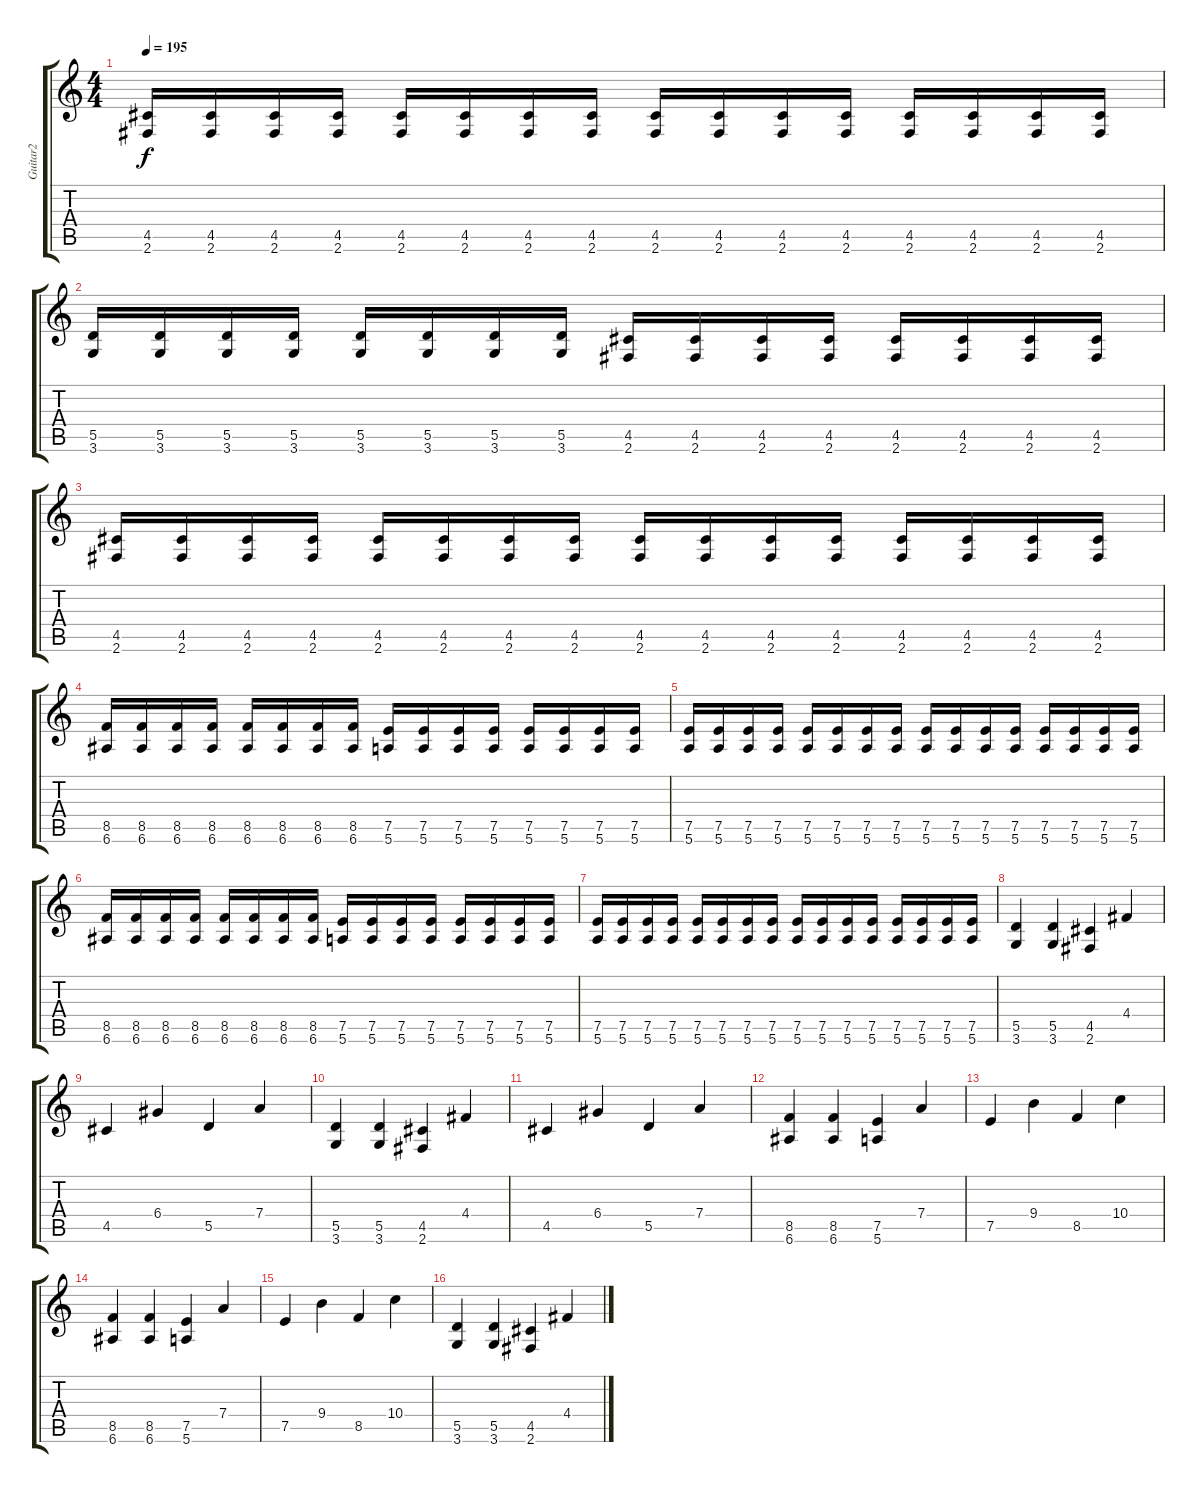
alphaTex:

\track ("Guitar2" "Guitar2") {instrument distortionguitar}
\staff {score tabs}
\tuning (E4 B3 G3 D3 A2 E2) {hide}
\ts (4 4)
\tempo 195
\clef g2
\ks c
(4.5 2.6).16{dy f} (4.5 2.6).16 (4.5 2.6).16 (4.5 2.6).16 (4.5 2.6).16 (4.5 2.6).16 (4.5 2.6).16 (4.5 2.6).16 (4.5 2.6).16 (4.5 2.6).16 (4.5 2.6).16 (4.5 2.6).16 (4.5 2.6).16 (4.5 2.6).16 (4.5 2.6).16 (4.5 2.6).16 |
(5.5 3.6).16 (5.5 3.6).16 (5.5 3.6).16 (5.5 3.6).16 (5.5 3.6).16 (5.5 3.6).16 (5.5 3.6).16 (5.5 3.6).16 (4.5 2.6).16 (4.5 2.6).16 (4.5 2.6).16 (4.5 2.6).16 (4.5 2.6).16 (4.5 2.6).16 (4.5 2.6).16 (4.5 2.6).16 |
(4.5 2.6).16 (4.5 2.6).16 (4.5 2.6).16 (4.5 2.6).16 (4.5 2.6).16 (4.5 2.6).16 (4.5 2.6).16 (4.5 2.6).16 (4.5 2.6).16 (4.5 2.6).16 (4.5 2.6).16 (4.5 2.6).16 (4.5 2.6).16 (4.5 2.6).16 (4.5 2.6).16 (4.5 2.6).16 |
(8.5 6.6).16 (8.5 6.6).16 (8.5 6.6).16 (8.5 6.6).16 (8.5 6.6).16 (8.5 6.6).16 (8.5 6.6).16 (8.5 6.6).16 (7.5 5.6).16 (7.5 5.6).16 (7.5 5.6).16 (7.5 5.6).16 (7.5 5.6).16 (7.5 5.6).16 (7.5 5.6).16 (7.5 5.6).16 |
(7.5 5.6).16 (7.5 5.6).16 (7.5 5.6).16 (7.5 5.6).16 (7.5 5.6).16 (7.5 5.6).16 (7.5 5.6).16 (7.5 5.6).16 (7.5 5.6).16 (7.5 5.6).16 (7.5 5.6).16 (7.5 5.6).16 (7.5 5.6).16 (7.5 5.6).16 (7.5 5.6).16 (7.5 5.6).16 |
(8.5 6.6).16 (8.5 6.6).16 (8.5 6.6).16 (8.5 6.6).16 (8.5 6.6).16 (8.5 6.6).16 (8.5 6.6).16 (8.5 6.6).16 (7.5 5.6).16 (7.5 5.6).16 (7.5 5.6).16 (7.5 5.6).16 (7.5 5.6).16 (7.5 5.6).16 (7.5 5.6).16 (7.5 5.6).16 |
(7.5 5.6).16 (7.5 5.6).16 (7.5 5.6).16 (7.5 5.6).16 (7.5 5.6).16 (7.5 5.6).16 (7.5 5.6).16 (7.5 5.6).16 (7.5 5.6).16 (7.5 5.6).16 (7.5 5.6).16 (7.5 5.6).16 (7.5 5.6).16 (7.5 5.6).16 (7.5 5.6).16 (7.5 5.6).16 |
(5.5 3.6).4 (5.5 3.6).4 (4.5 2.6).4 4.4.4 |
4.5.4 6.4.4 5.5.4 7.4.4 |
(5.5 3.6).4 (5.5 3.6).4 (4.5 2.6).4 4.4.4 |
4.5.4 6.4.4 5.5.4 7.4.4 |
(8.5 6.6).4 (8.5 6.6).4 (7.5 5.6).4 7.4.4 |
7.5.4 9.4.4 8.5.4 10.4.4 |
(8.5 6.6).4 (8.5 6.6).4 (7.5 5.6).4 7.4.4 |
7.5.4 9.4.4 8.5.4 10.4.4 |
(5.5 3.6).4 (5.5 3.6).4 (4.5 2.6).4 4.4.4
